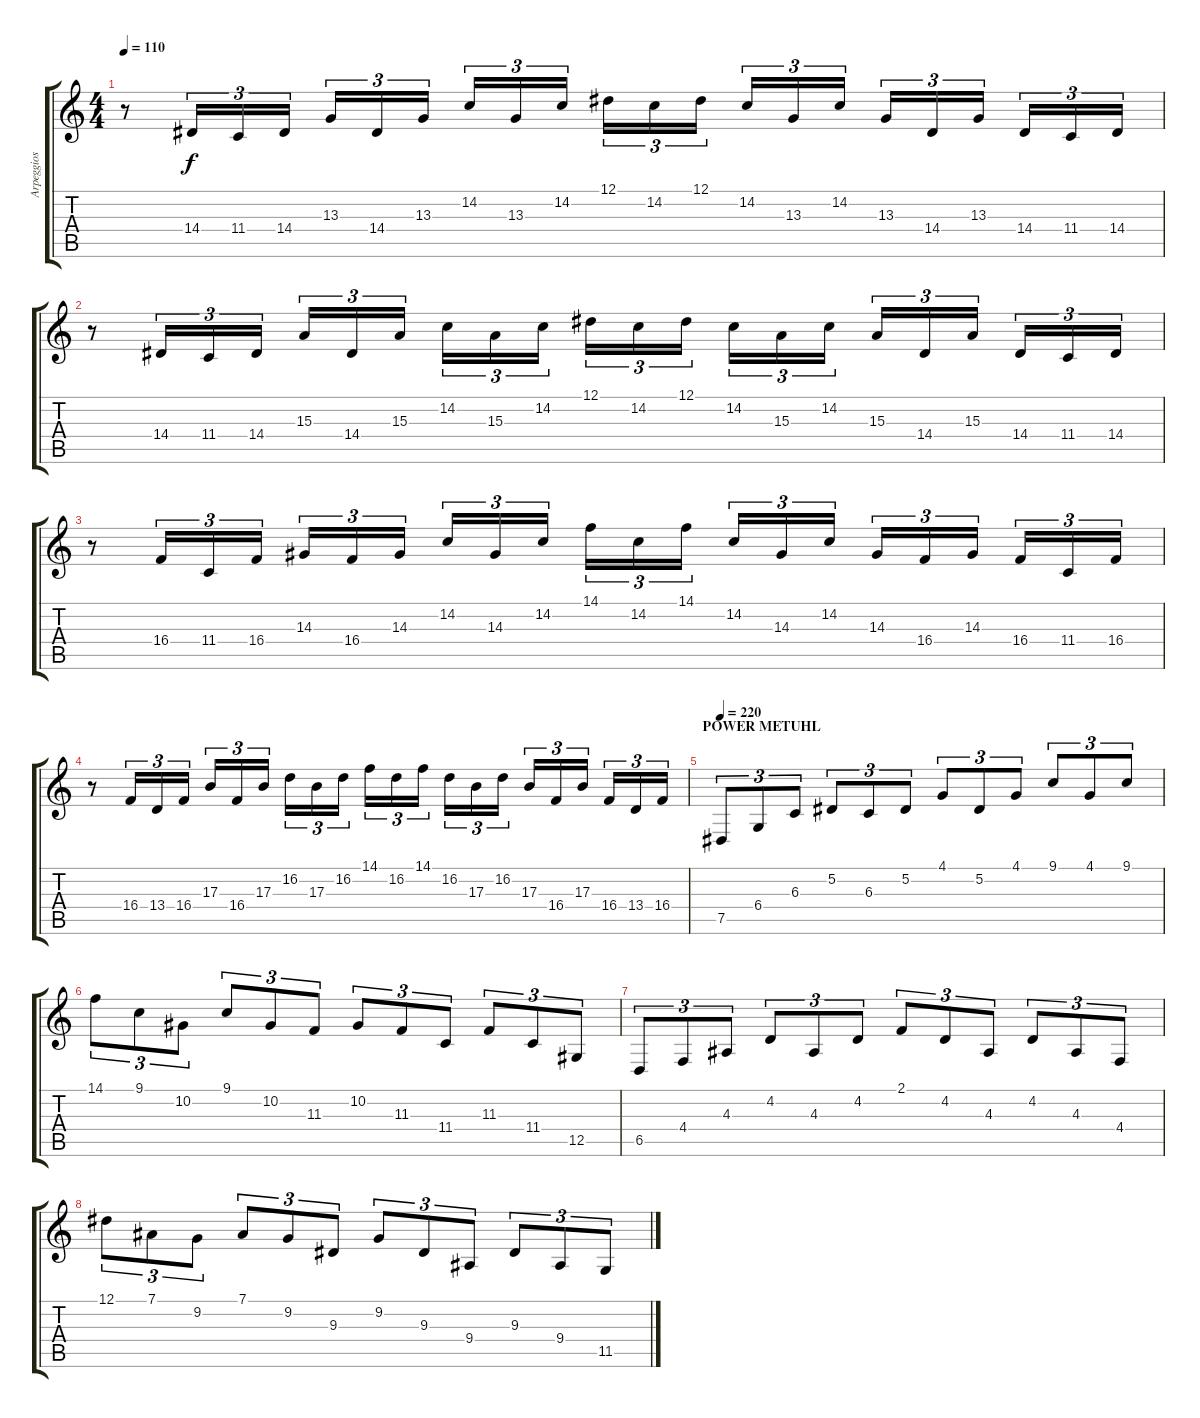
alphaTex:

\track ("Arpeggios" "Arpeggios") {instrument lead3calliope}
\staff {score tabs}
\tuning (Eb4 Bb3 Gb3 Db3 Ab2 Eb2) {hide}
\ts (4 4)
\tempo 110
\clef g2
\ks c
r.8{dy f} 14.4.16{tu (3 2)} 11.4.16{tu (3 2)} 14.4.16{tu (3 2)} 13.3.16{tu (3 2)} 14.4.16{tu (3 2)} 13.3.16{tu (3 2)} 14.2.16{tu (3 2)} 13.3.16{tu (3 2)} 14.2.16{tu (3 2)} 12.1.16{tu (3 2)} 14.2.16{tu (3 2)} 12.1.16{tu (3 2)} 14.2.16{tu (3 2)} 13.3.16{tu (3 2)} 14.2.16{tu (3 2)} 13.3.16{tu (3 2)} 14.4.16{tu (3 2)} 13.3.16{tu (3 2)} 14.4.16{tu (3 2)} 11.4.16{tu (3 2)} 14.4.16{tu (3 2)} |
r.8 14.4.16{tu (3 2)} 11.4.16{tu (3 2)} 14.4.16{tu (3 2)} 15.3.16{tu (3 2)} 14.4.16{tu (3 2)} 15.3.16{tu (3 2)} 14.2.16{tu (3 2)} 15.3.16{tu (3 2)} 14.2.16{tu (3 2)} 12.1.16{tu (3 2)} 14.2.16{tu (3 2)} 12.1.16{tu (3 2)} 14.2.16{tu (3 2)} 15.3.16{tu (3 2)} 14.2.16{tu (3 2)} 15.3.16{tu (3 2)} 14.4.16{tu (3 2)} 15.3.16{tu (3 2)} 14.4.16{tu (3 2)} 11.4.16{tu (3 2)} 14.4.16{tu (3 2)} |
r.8 16.4.16{tu (3 2)} 11.4.16{tu (3 2)} 16.4.16{tu (3 2)} 14.3.16{tu (3 2)} 16.4.16{tu (3 2)} 14.3.16{tu (3 2)} 14.2.16{tu (3 2)} 14.3.16{tu (3 2)} 14.2.16{tu (3 2)} 14.1.16{tu (3 2)} 14.2.16{tu (3 2)} 14.1.16{tu (3 2)} 14.2.16{tu (3 2)} 14.3.16{tu (3 2)} 14.2.16{tu (3 2)} 14.3.16{tu (3 2)} 16.4.16{tu (3 2)} 14.3.16{tu (3 2)} 16.4.16{tu (3 2)} 11.4.16{tu (3 2)} 16.4.16{tu (3 2)} |
r.8 16.4.16{tu (3 2)} 13.4.16{tu (3 2)} 16.4.16{tu (3 2)} 17.3.16{tu (3 2)} 16.4.16{tu (3 2)} 17.3.16{tu (3 2)} 16.2.16{tu (3 2)} 17.3.16{tu (3 2)} 16.2.16{tu (3 2)} 14.1.16{tu (3 2)} 16.2.16{tu (3 2)} 14.1.16{tu (3 2)} 16.2.16{tu (3 2)} 17.3.16{tu (3 2)} 16.2.16{tu (3 2)} 17.3.16{tu (3 2)} 16.4.16{tu (3 2)} 17.3.16{tu (3 2)} 16.4.16{tu (3 2)} 13.4.16{tu (3 2)} 16.4.16{tu (3 2)} |
\section ("" "POWER METUHL")
\tempo 220
7.5.8{tu (3 2)} 6.4.8{tu (3 2)} 6.3.8{tu (3 2)} 5.2.8{tu (3 2)} 6.3.8{tu (3 2)} 5.2.8{tu (3 2)} 4.1.8{tu (3 2)} 5.2.8{tu (3 2)} 4.1.8{tu (3 2)} 9.1.8{tu (3 2)} 4.1.8{tu (3 2)} 9.1.8{tu (3 2)} |
14.1.8{tu (3 2)} 9.1.8{tu (3 2)} 10.2.8{tu (3 2)} 9.1.8{tu (3 2)} 10.2.8{tu (3 2)} 11.3.8{tu (3 2)} 10.2.8{tu (3 2)} 11.3.8{tu (3 2)} 11.4.8{tu (3 2)} 11.3.8{tu (3 2)} 11.4.8{tu (3 2)} 12.5.8{tu (3 2)} |
6.5.8{tu (3 2)} 4.4.8{tu (3 2)} 4.3.8{tu (3 2)} 4.2.8{tu (3 2)} 4.3.8{tu (3 2)} 4.2.8{tu (3 2)} 2.1.8{tu (3 2)} 4.2.8{tu (3 2)} 4.3.8{tu (3 2)} 4.2.8{tu (3 2)} 4.3.8{tu (3 2)} 4.4.8{tu (3 2)} |
12.1.8{tu (3 2)} 7.1.8{tu (3 2)} 9.2.8{tu (3 2)} 7.1.8{tu (3 2)} 9.2.8{tu (3 2)} 9.3.8{tu (3 2)} 9.2.8{tu (3 2)} 9.3.8{tu (3 2)} 9.4.8{tu (3 2)} 9.3.8{tu (3 2)} 9.4.8{tu (3 2)} 11.5.8{tu (3 2)}
